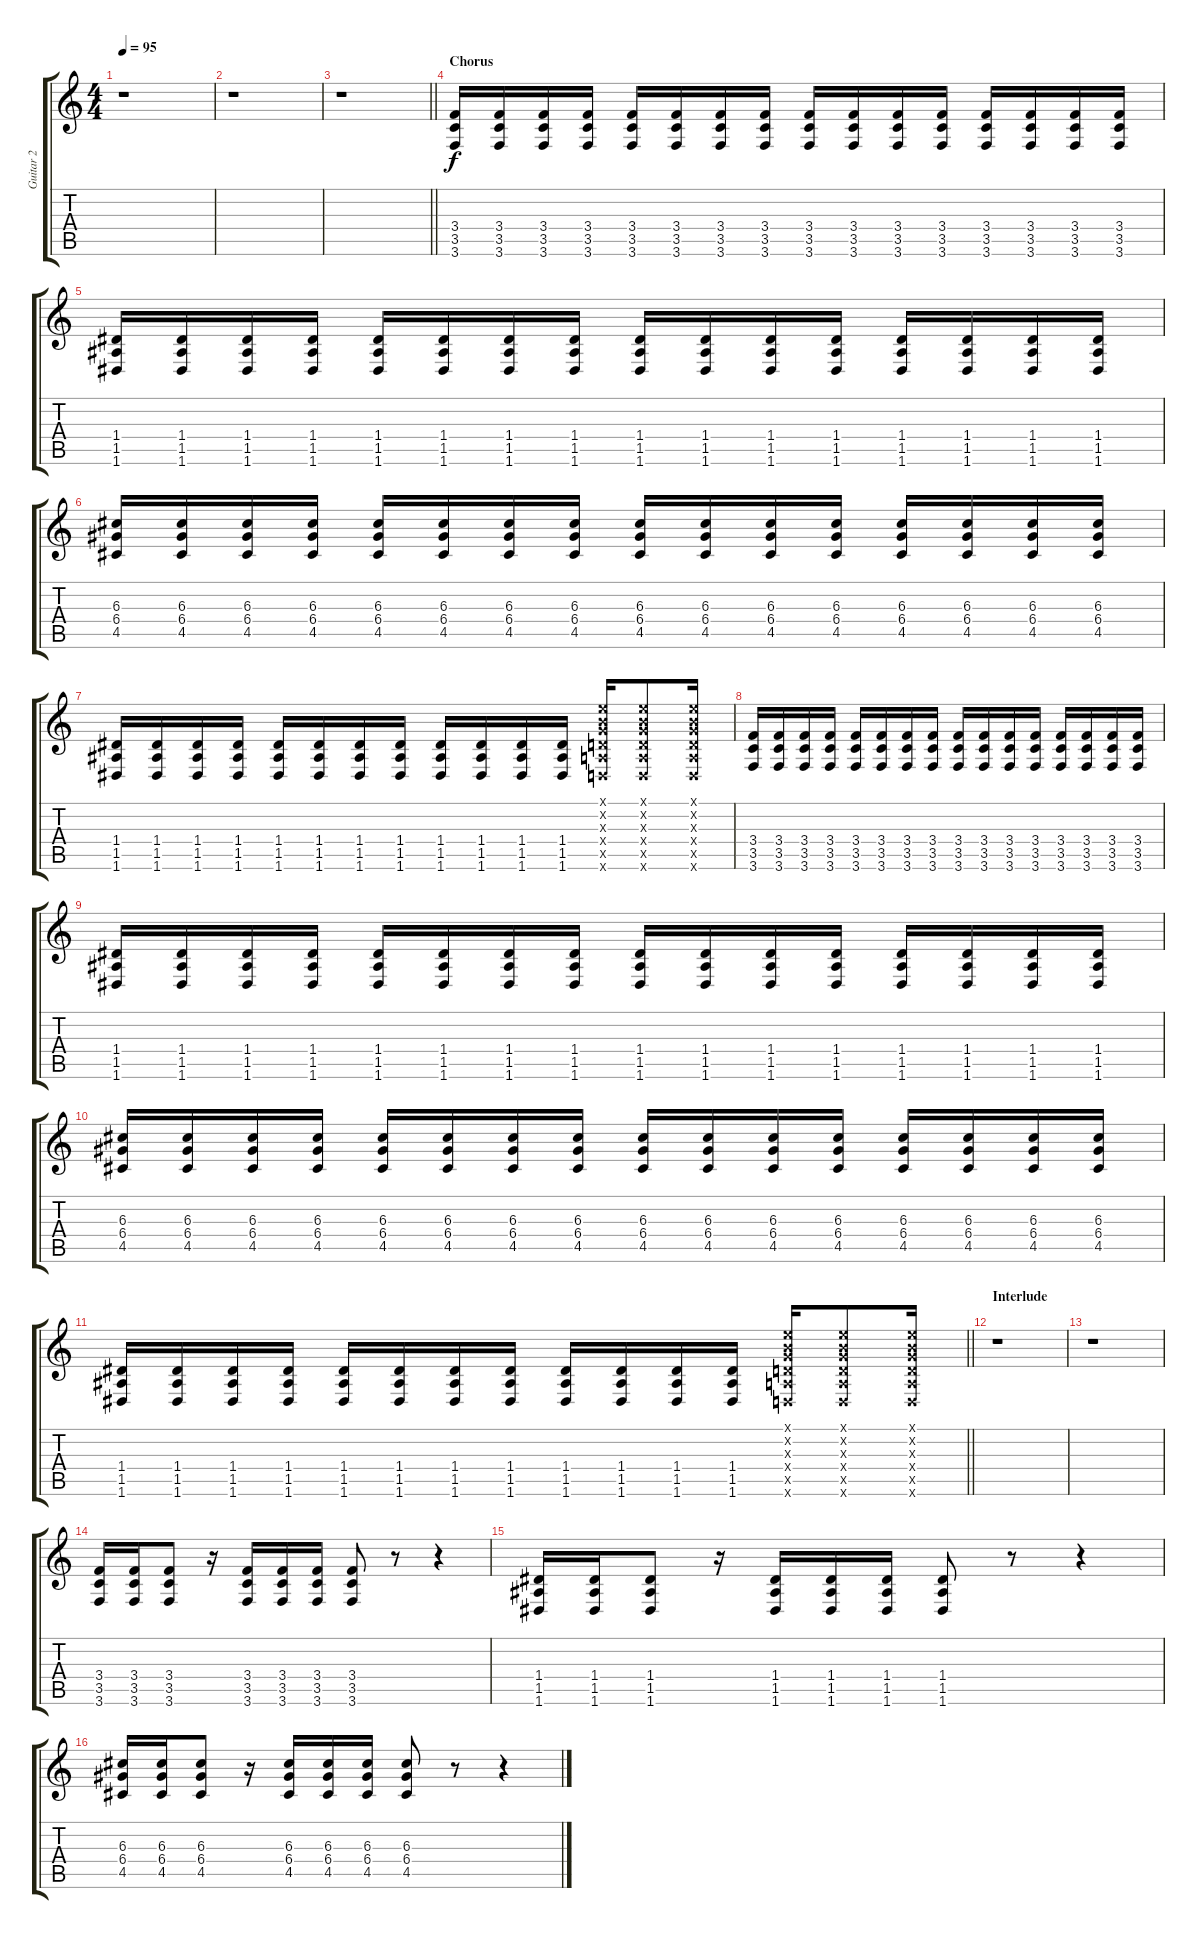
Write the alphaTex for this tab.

\track ("Guitar 2" "Guitar 2") {instrument overdrivenguitar}
\staff {score tabs}
\tuning (E4 B3 G3 D3 A2 D2) {hide}
\ts (4 4)
\tempo 95
\clef g2
\ks c
r.1{dy f} |
r.1 |
\barLineRight lightlight
r.1 |
\section ("" "Chorus ")
(3.4 3.5 3.6).16 (3.4 3.5 3.6).16 (3.4 3.5 3.6).16 (3.4 3.5 3.6).16 (3.4 3.5 3.6).16 (3.4 3.5 3.6).16 (3.4 3.5 3.6).16 (3.4 3.5 3.6).16 (3.4 3.5 3.6).16 (3.4 3.5 3.6).16 (3.4 3.5 3.6).16 (3.4 3.5 3.6).16 (3.4 3.5 3.6).16 (3.4 3.5 3.6).16 (3.4 3.5 3.6).16 (3.4 3.5 3.6).16 |
(1.4 1.5 1.6).16 (1.4 1.5 1.6).16 (1.4 1.5 1.6).16 (1.4 1.5 1.6).16 (1.4 1.5 1.6).16 (1.4 1.5 1.6).16 (1.4 1.5 1.6).16 (1.4 1.5 1.6).16 (1.4 1.5 1.6).16 (1.4 1.5 1.6).16 (1.4 1.5 1.6).16 (1.4 1.5 1.6).16 (1.4 1.5 1.6).16 (1.4 1.5 1.6).16 (1.4 1.5 1.6).16 (1.4 1.5 1.6).16 |
(6.3 6.4 4.5).16 (6.3 6.4 4.5).16 (6.3 6.4 4.5).16 (6.3 6.4 4.5).16 (6.3 6.4 4.5).16 (6.3 6.4 4.5).16 (6.3 6.4 4.5).16 (6.3 6.4 4.5).16 (6.3 6.4 4.5).16 (6.3 6.4 4.5).16 (6.3 6.4 4.5).16 (6.3 6.4 4.5).16 (6.3 6.4 4.5).16 (6.3 6.4 4.5).16 (6.3 6.4 4.5).16 (6.3 6.4 4.5).16 |
(1.4 1.5 1.6).16 (1.4 1.5 1.6).16 (1.4 1.5 1.6).16 (1.4 1.5 1.6).16 (1.4 1.5 1.6).16 (1.4 1.5 1.6).16 (1.4 1.5 1.6).16 (1.4 1.5 1.6).16 (1.4 1.5 1.6).16 (1.4 1.5 1.6).16 (1.4 1.5 1.6).16 (1.4 1.5 1.6).16 (0.1{x} 0.2{x} 0.3{x} 0.4{x} 0.5{x} 0.6{x}).16 (0.1{x} 0.2{x} 0.3{x} 0.4{x} 0.5{x} 0.6{x}).8 (0.1{x} 0.2{x} 0.3{x} 0.4{x} 0.5{x} 0.6{x}).16 |
(3.4 3.5 3.6).16 (3.4 3.5 3.6).16 (3.4 3.5 3.6).16 (3.4 3.5 3.6).16 (3.4 3.5 3.6).16 (3.4 3.5 3.6).16 (3.4 3.5 3.6).16 (3.4 3.5 3.6).16 (3.4 3.5 3.6).16 (3.4 3.5 3.6).16 (3.4 3.5 3.6).16 (3.4 3.5 3.6).16 (3.4 3.5 3.6).16 (3.4 3.5 3.6).16 (3.4 3.5 3.6).16 (3.4 3.5 3.6).16 |
(1.4 1.5 1.6).16 (1.4 1.5 1.6).16 (1.4 1.5 1.6).16 (1.4 1.5 1.6).16 (1.4 1.5 1.6).16 (1.4 1.5 1.6).16 (1.4 1.5 1.6).16 (1.4 1.5 1.6).16 (1.4 1.5 1.6).16 (1.4 1.5 1.6).16 (1.4 1.5 1.6).16 (1.4 1.5 1.6).16 (1.4 1.5 1.6).16 (1.4 1.5 1.6).16 (1.4 1.5 1.6).16 (1.4 1.5 1.6).16 |
(6.3 6.4 4.5).16 (6.3 6.4 4.5).16 (6.3 6.4 4.5).16 (6.3 6.4 4.5).16 (6.3 6.4 4.5).16 (6.3 6.4 4.5).16 (6.3 6.4 4.5).16 (6.3 6.4 4.5).16 (6.3 6.4 4.5).16 (6.3 6.4 4.5).16 (6.3 6.4 4.5).16 (6.3 6.4 4.5).16 (6.3 6.4 4.5).16 (6.3 6.4 4.5).16 (6.3 6.4 4.5).16 (6.3 6.4 4.5).16 |
\barLineRight lightlight
(1.4 1.5 1.6).16 (1.4 1.5 1.6).16 (1.4 1.5 1.6).16 (1.4 1.5 1.6).16 (1.4 1.5 1.6).16 (1.4 1.5 1.6).16 (1.4 1.5 1.6).16 (1.4 1.5 1.6).16 (1.4 1.5 1.6).16 (1.4 1.5 1.6).16 (1.4 1.5 1.6).16 (1.4 1.5 1.6).16 (0.1{x} 0.2{x} 0.3{x} 0.4{x} 0.5{x} 0.6{x}).16 (0.1{x} 0.2{x} 0.3{x} 0.4{x} 0.5{x} 0.6{x}).8 (0.1{x} 0.2{x} 0.3{x} 0.4{x} 0.5{x} 0.6{x}).16 |
\section ("" "Interlude")
r.1 |
r.1 |
(3.4 3.5 3.6).16 (3.4 3.5 3.6).16 (3.4 3.5 3.6).8 r.16 (3.4 3.5 3.6).16 (3.4 3.5 3.6).16 (3.4 3.5 3.6).16 (3.4 3.5 3.6).8 r.8 r.4 |
(1.4 1.5 1.6).16 (1.4 1.5 1.6).16 (1.4 1.5 1.6).8 r.16 (1.4 1.5 1.6).16 (1.4 1.5 1.6).16 (1.4 1.5 1.6).16 (1.4 1.5 1.6).8 r.8 r.4 |
(6.3 6.4 4.5).16 (6.3 6.4 4.5).16 (6.3 6.4 4.5).8 r.16 (6.3 6.4 4.5).16 (6.3 6.4 4.5).16 (6.3 6.4 4.5).16 (6.3 6.4 4.5).8 r.8 r.4
